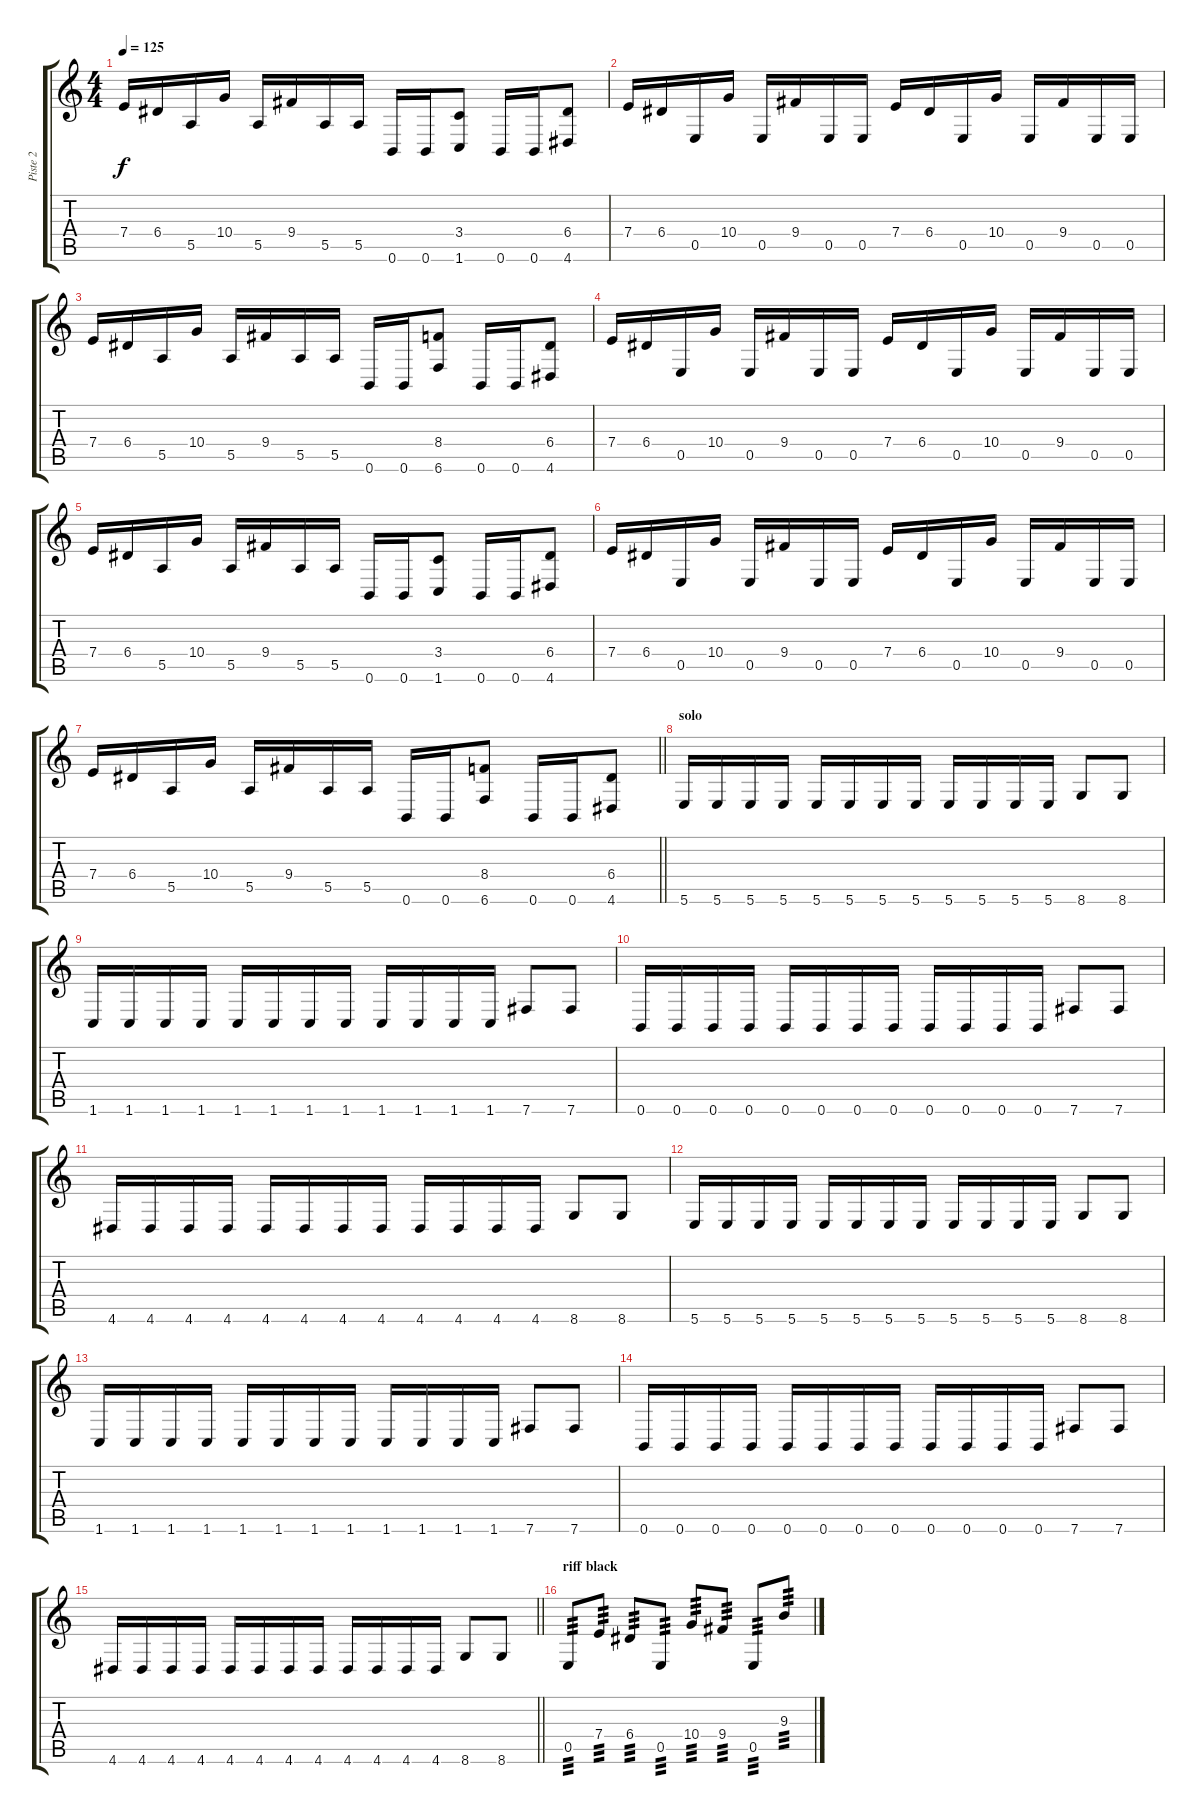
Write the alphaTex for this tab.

\track ("Piste 2" "Piste 2") {instrument distortionguitar}
\staff {score tabs}
\tuning (B3 Gb3 D3 A2 E2 B1) {hide}
\ts (4 4)
\tempo 125
\clef g2
\ks c
7.4.16{dy f} 6.4.16 5.5.16 10.4.16 5.5.16 9.4.16 5.5.16 5.5.16 0.6.16 0.6.16 (3.4 1.6).8 0.6.16 0.6.16 (6.4 4.6).8 |
7.4.16 6.4.16 0.5.16 10.4.16 0.5.16 9.4.16 0.5.16 0.5.16 7.4.16 6.4.16 0.5.16 10.4.16 0.5.16 9.4.16 0.5.16 0.5.16 |
7.4.16 6.4.16 5.5.16 10.4.16 5.5.16 9.4.16 5.5.16 5.5.16 0.6.16 0.6.16 (8.4 6.6).8 0.6.16 0.6.16 (6.4 4.6).8 |
7.4.16 6.4.16 0.5.16 10.4.16 0.5.16 9.4.16 0.5.16 0.5.16 7.4.16 6.4.16 0.5.16 10.4.16 0.5.16 9.4.16 0.5.16 0.5.16 |
7.4.16 6.4.16 5.5.16 10.4.16 5.5.16 9.4.16 5.5.16 5.5.16 0.6.16 0.6.16 (3.4 1.6).8 0.6.16 0.6.16 (6.4 4.6).8 |
7.4.16 6.4.16 0.5.16 10.4.16 0.5.16 9.4.16 0.5.16 0.5.16 7.4.16 6.4.16 0.5.16 10.4.16 0.5.16 9.4.16 0.5.16 0.5.16 |
\barLineRight lightlight
7.4.16 6.4.16 5.5.16 10.4.16 5.5.16 9.4.16 5.5.16 5.5.16 0.6.16 0.6.16 (8.4 6.6).8 0.6.16 0.6.16 (6.4 4.6).8 |
\section ("" "solo")
5.6.16 5.6.16 5.6.16 5.6.16 5.6.16 5.6.16 5.6.16 5.6.16 5.6.16 5.6.16 5.6.16 5.6.16 8.6.8 8.6.8 |
1.6.16 1.6.16 1.6.16 1.6.16 1.6.16 1.6.16 1.6.16 1.6.16 1.6.16 1.6.16 1.6.16 1.6.16 7.6.8 7.6.8 |
0.6.16 0.6.16 0.6.16 0.6.16 0.6.16 0.6.16 0.6.16 0.6.16 0.6.16 0.6.16 0.6.16 0.6.16 7.6.8 7.6.8 |
4.6.16 4.6.16 4.6.16 4.6.16 4.6.16 4.6.16 4.6.16 4.6.16 4.6.16 4.6.16 4.6.16 4.6.16 8.6.8 8.6.8 |
5.6.16 5.6.16 5.6.16 5.6.16 5.6.16 5.6.16 5.6.16 5.6.16 5.6.16 5.6.16 5.6.16 5.6.16 8.6.8 8.6.8 |
1.6.16 1.6.16 1.6.16 1.6.16 1.6.16 1.6.16 1.6.16 1.6.16 1.6.16 1.6.16 1.6.16 1.6.16 7.6.8 7.6.8 |
0.6.16 0.6.16 0.6.16 0.6.16 0.6.16 0.6.16 0.6.16 0.6.16 0.6.16 0.6.16 0.6.16 0.6.16 7.6.8 7.6.8 |
\barLineRight lightlight
4.6.16 4.6.16 4.6.16 4.6.16 4.6.16 4.6.16 4.6.16 4.6.16 4.6.16 4.6.16 4.6.16 4.6.16 8.6.8 8.6.8 |
\section ("" "riff black")
0.5.8{tp 3} 7.4.8{tp 3} 6.4.8{tp 3} 0.5.8{tp 3} 10.4.8{tp 3} 9.4.8{tp 3} 0.5.8{tp 3} 9.3.8{tp 3}
